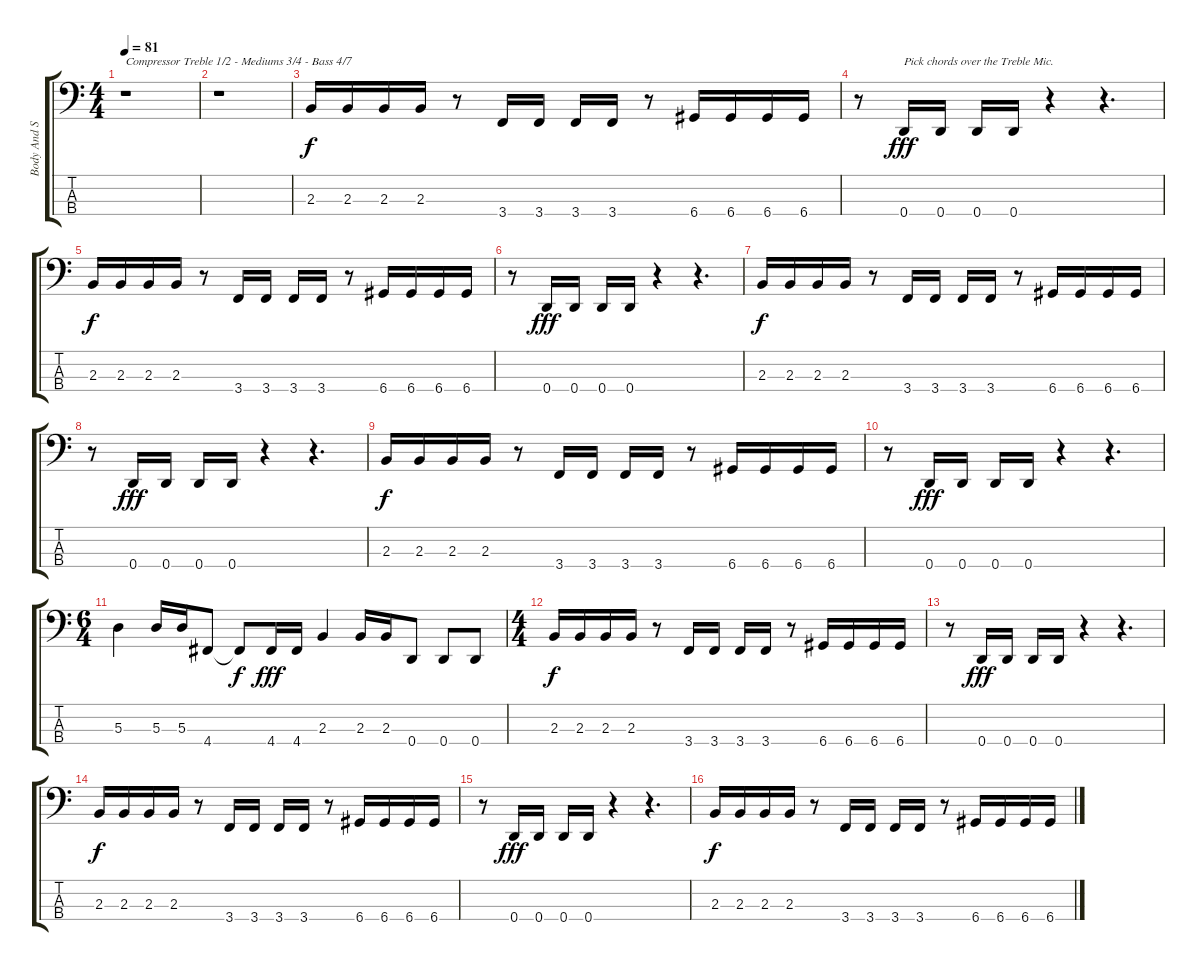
\track ("Body And Soul" "Body And S") {instrument electricbasspick}
\staff {score tabs}
\tuning (G2 D2 A1 D1) {hide}
\ts (4 4)
\tempo 81
\clef f4
\ks c
r.1{txt "Compressor Treble 1/2 - Mediums 3/4 - Bass 4/7" dy f instrument electricbasspick} |
r.1 |
2.3.16 2.3.16 2.3.16 2.3.16 r.8 3.4.16 3.4.16 3.4.16 3.4.16 r.8 6.4.16 6.4.16 6.4.16 6.4.16 |
r.8 0.4.16{txt "Pick chords over the Treble Mic." dy fff} 0.4.16 0.4.16 0.4.16 r.4 r.4{d} |
2.3.16{dy f} 2.3.16 2.3.16 2.3.16 r.8 3.4.16 3.4.16 3.4.16 3.4.16 r.8 6.4.16 6.4.16 6.4.16 6.4.16 |
r.8 0.4.16{dy fff} 0.4.16 0.4.16 0.4.16 r.4 r.4{d} |
2.3.16{dy f} 2.3.16 2.3.16 2.3.16 r.8 3.4.16 3.4.16 3.4.16 3.4.16 r.8 6.4.16 6.4.16 6.4.16 6.4.16 |
r.8 0.4.16{dy fff} 0.4.16 0.4.16 0.4.16 r.4 r.4{d} |
2.3.16{dy f} 2.3.16 2.3.16 2.3.16 r.8 3.4.16 3.4.16 3.4.16 3.4.16 r.8 6.4.16 6.4.16 6.4.16 6.4.16 |
r.8 0.4.16{dy fff} 0.4.16 0.4.16 0.4.16 r.4 r.4{d} |
\ts (6 4)
5.3.4 5.3.16 5.3.16 4.4.8 4.4{t}.8{dy f} 4.4.16{dy fff} 4.4.16 2.3.4 2.3.16 2.3.16 0.4.8 0.4.8 0.4.8 |
\ts (4 4)
2.3.16{dy f} 2.3.16 2.3.16 2.3.16 r.8 3.4.16 3.4.16 3.4.16 3.4.16 r.8 6.4.16 6.4.16 6.4.16 6.4.16 |
r.8 0.4.16{dy fff} 0.4.16 0.4.16 0.4.16 r.4 r.4{d} |
2.3.16{dy f} 2.3.16 2.3.16 2.3.16 r.8 3.4.16 3.4.16 3.4.16 3.4.16 r.8 6.4.16 6.4.16 6.4.16 6.4.16 |
r.8 0.4.16{dy fff} 0.4.16 0.4.16 0.4.16 r.4 r.4{d} |
2.3.16{dy f} 2.3.16 2.3.16 2.3.16 r.8 3.4.16 3.4.16 3.4.16 3.4.16 r.8 6.4.16 6.4.16 6.4.16 6.4.16
